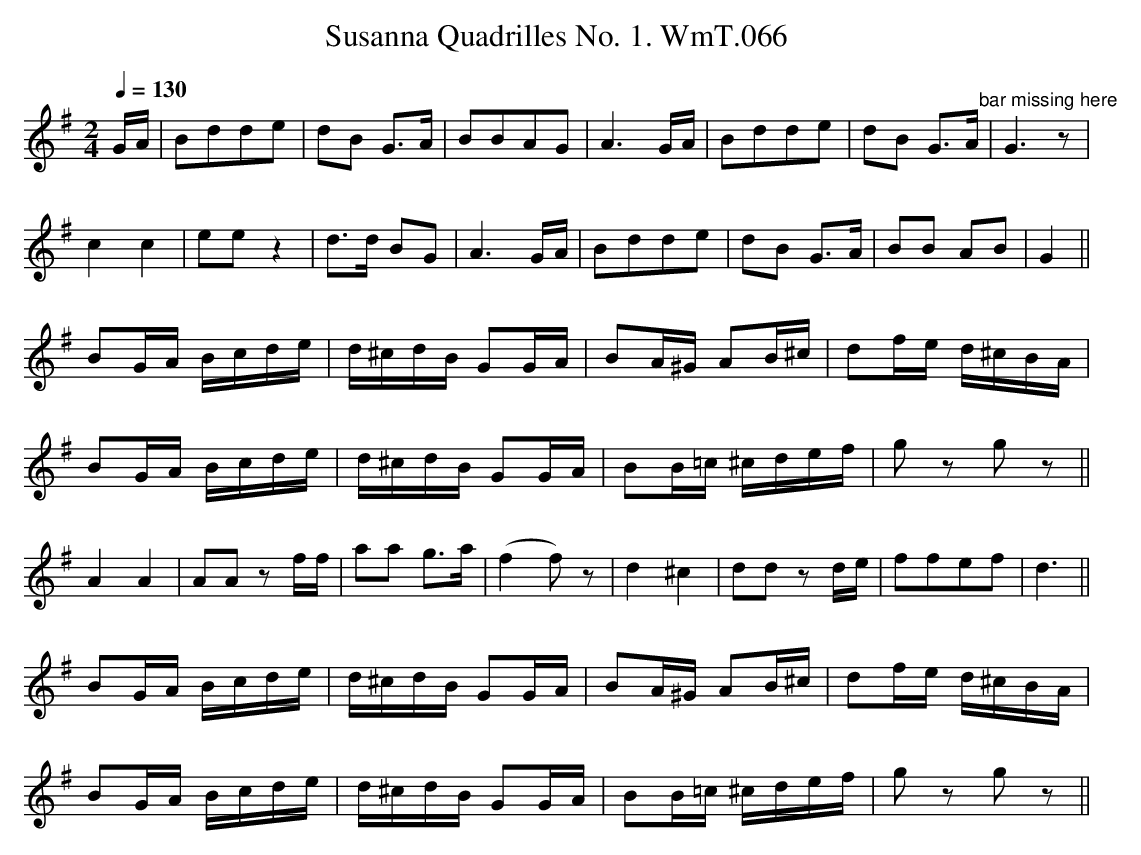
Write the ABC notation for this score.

X:1
T:Susanna Quadrilles No. 1. WmT.066
M:2/4
L:1/8
Q:1/4=130
K:G
G/A/|Bdde|dB G>A|BBAG|A3 G/A/|Bdde|dB G>A"^bar missing here"|G3 z|
c2 c2 |ee z2|d>d BG|A3 G/A/|Bdde|dB G>A|BB AB |G2||
BG/A/ B/c/d/e/|d/^c/d/B/ GG/A/|BA/^G/ AB/^c/|df/e/ d/^c/B/A/|
BG/A/ B/c/d/e/|d/^c/d/B/ GG/A/|BB/=c/ ^c/d/e/f/|g z g z||
A2A2|AA z f/f/|aa g>a|(f2f) z|d2 ^c2|dd z d/e/|ffef|d3||
BG/A/ B/c/d/e/|d/^c/d/B/ GG/A/|BA/^G/ AB/^c/|df/e/ d/^c/B/A/|
BG/A/ B/c/d/e/|d/^c/d/B/ GG/A/|BB/=c/ ^c/d/e/f/|g z g z||
